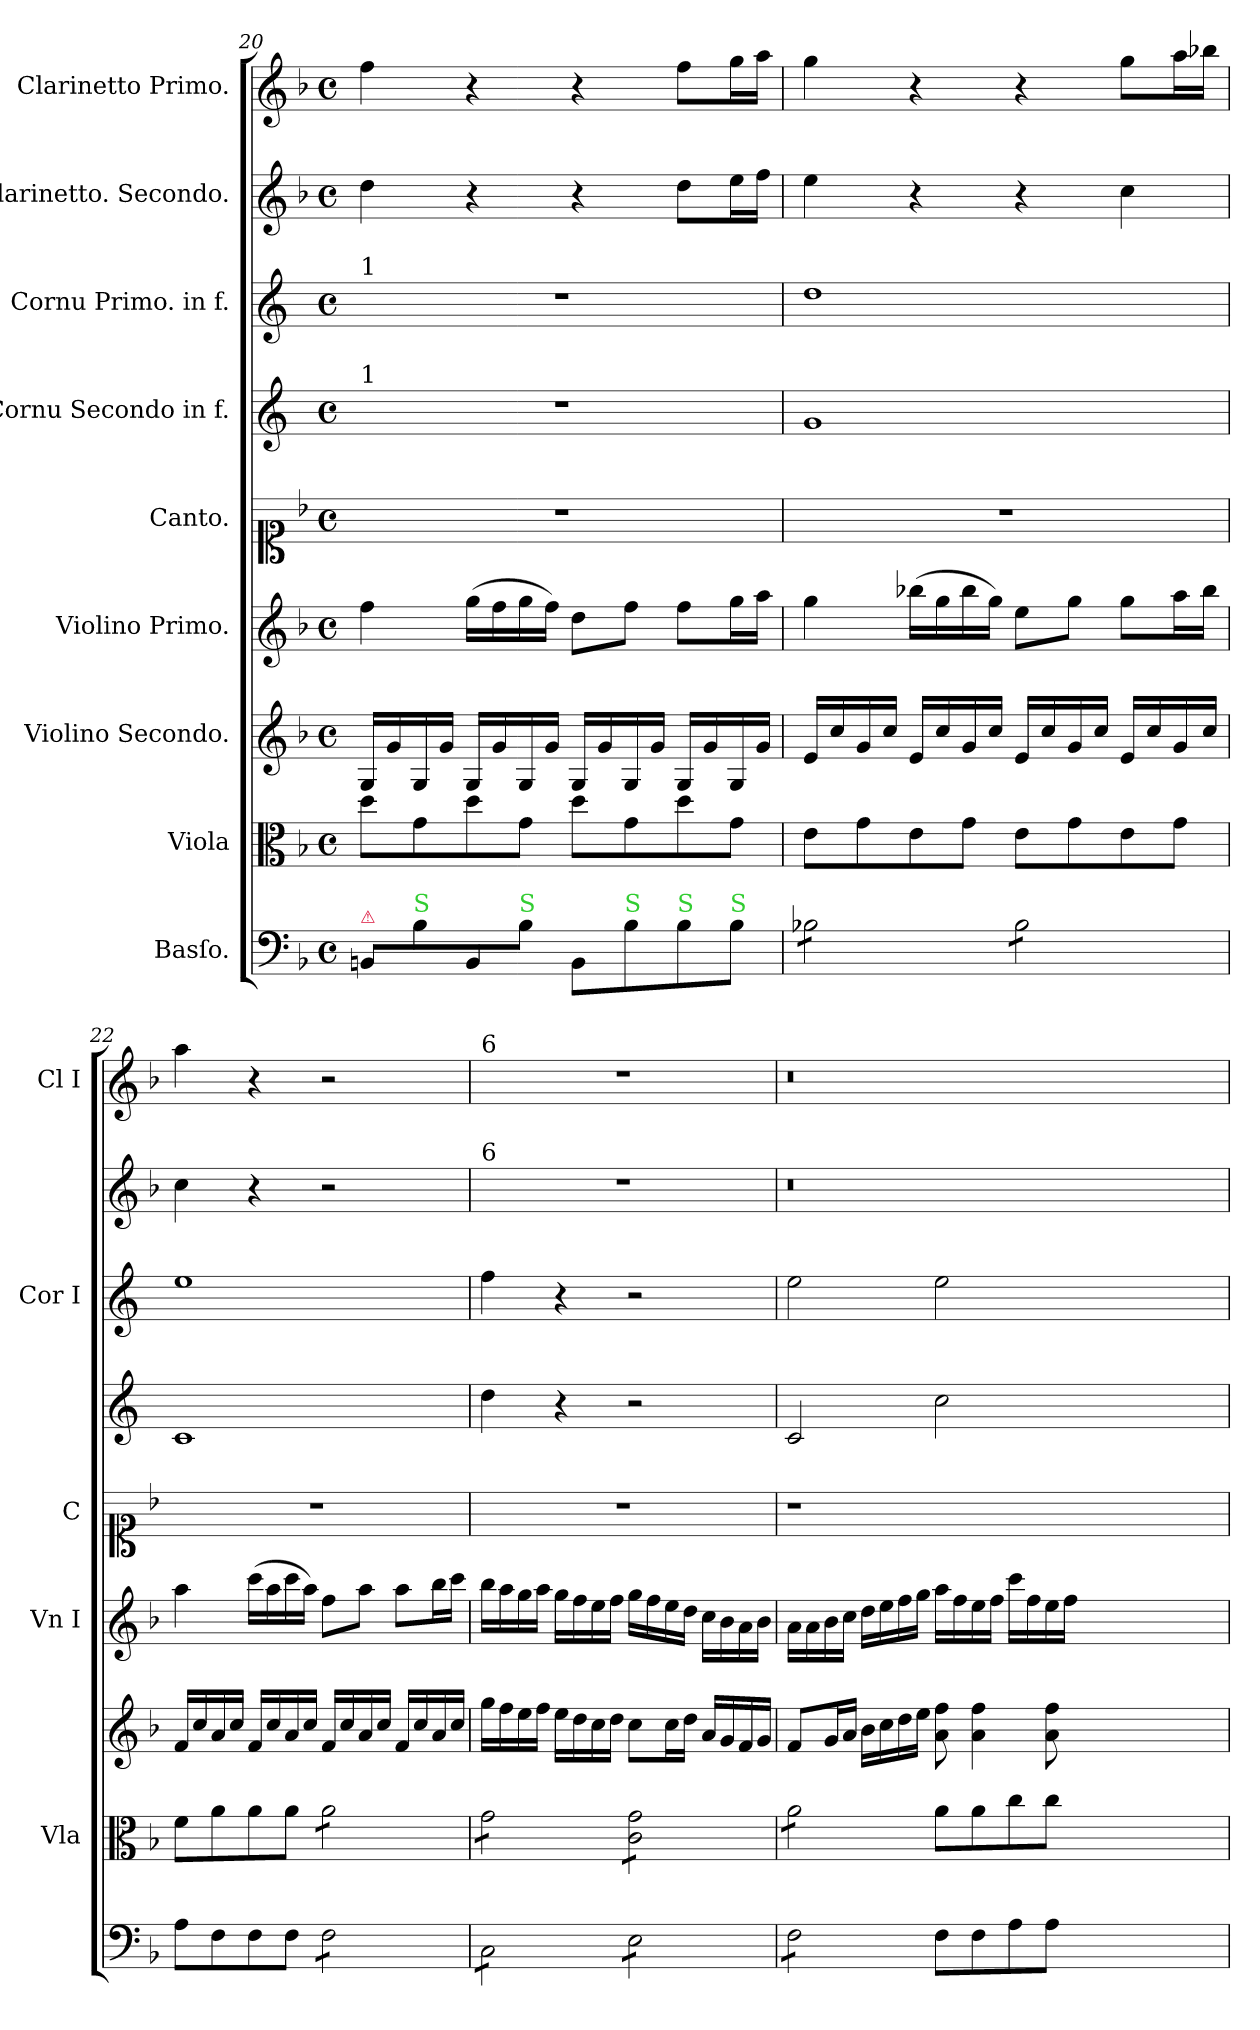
**kern	**kern	**kern	**kern	**kern	**kern	**kern	**kern	**kern
*part9	*part8	*part7	*part6	*part5	*part4	*part3	*part2	*part1
*staff9	*staff8	*staff7	*staff6	*staff5	*staff4	*staff3	*staff2	*staff1
*I"Basſo.	*I"Viola	*I"Violino Secondo.	*I"Violino Primo.	*I"Canto.	*I"Cornu Secondo in f.	*I"Cornu Primo. in f.	*I"Clarinetto. Secondo.	*I"Clarinetto Primo.
*	*I'Vla	*	*I'Vn I	*I'C	*	*I'Cor I	*	*I'Cl I
*clefF4	*clefC3	*clefG2	*clefG2	*clefC1	*clefG2	*clefG2	*clefG2	*clefG2
*	*	*	*	*	*ITrd4c7	*ITrd4c7	*	*
*k[b-]	*k[b-]	*k[b-]	*k[b-]	*k[b-]	*k[b-]	*k[b-]	*k[b-]	*k[b-]
*F:	*F:	*F:	*F:	*F:	*	*	*F:	*F:
*M4/4	*M4/4	*M4/4	*M4/4	*M4/4	*M4/4	*M4/4	*M4/4	*M4/4
*met(c)	*met(c)	*met(c)	*met(c)	*met(c)	*met(c)	*met(c)	*met(c)	*met(c)
=20	=20	=20	=20	=20	=20	=20	=20	=20
!	!	!	!	!	!	!LO:TX:a:t=1	!	!
!	!	!	!	!	!LO:TX:a:t=1	!	!	!
!LO:TX:a:color=crimson:t=⚠	!	!	!	!	!	!	!	!
8BBn/L	8dd\L	16G/LL	4ff\	1r	1r	1r	4dd\	4ff\
.	.	16g/	.	.	.	.	.	.
!LO:TX:a:color=limegreen:t=S	!	!	!	!	!	!	!	!
8B-\	8g\	16G/	.	.	.	.	.	.
.	.	16g/JJ	.	.	.	.	.	.
8BB/	8dd\	16G/LL	(16gg\LL	.	.	.	4r	4r
.	.	16g/	16ff\	.	.	.	.	.
!LO:TX:a:color=limegreen:t=S	!	!	!	!	!	!	!	!
8B-\J	8g\J	16G/	16gg\	.	.	.	.	.
.	.	16g/JJ	16ff\JJ)	.	.	.	.	.
8BB/L	8dd\L	16G/LL	8dd\L	.	.	.	4r	4r
.	.	16g/	.	.	.	.	.	.
!LO:TX:a:color=limegreen:t=S	!	!	!	!	!	!	!	!
8B-\	8g\	16G/	8ff\J	.	.	.	.	.
.	.	16g/JJ	.	.	.	.	.	.
!LO:TX:a:color=limegreen:t=S	!	!	!	!	!	!	!	!
8B-\	8dd\	16G/LL	8ff\L	.	.	.	8dd\L	8ff\L
.	.	16g/	.	.	.	.	.	.
!LO:TX:a:color=limegreen:t=S	!	!	!	!	!	!	!	!
8B-\J	8g\J	16G/	16gg\L	.	.	.	16ee\L	16gg\L
.	.	16g/JJ	16aa\JJ	.	.	.	16ff\JJ	16aa\JJ
=21	=21	=21	=21	=21	=21	=21	=21	=21
*tremolo	*	*	*	*	*	*	*	*
8B-X\L	8e\L	16e/LL	4gg\	1r	1c	1g	4ee\	4gg\
.	.	16cc/	.	.	.	.	.	.
8B-X\	8g\	16g/	.	.	.	.	.	.
.	.	16cc/JJ	.	.	.	.	.	.
8B-X\	8e\	16e/LL	(16bb-X\LL	.	.	.	4r	4r
.	.	16cc/	16gg\	.	.	.	.	.
8B-X\J	8g\J	16g/	16bb-\	.	.	.	.	.
.	.	16cc/JJ	16gg\JJ)	.	.	.	.	.
8B-\L	8e\L	16e/LL	8ee\L	.	.	.	4r	4r
.	.	16cc/	.	.	.	.	.	.
8B-\	8g\	16g/	8gg\J	.	.	.	.	.
.	.	16cc/JJ	.	.	.	.	.	.
8B-\	8e\	16e/LL	8gg\L	.	.	.	4cc\	8gg\L
.	.	16cc/	.	.	.	.	.	.
8B-\J	8g\J	16g/	16aa\L	.	.	.	.	16aa\L
*Xtremolo	*	*	*	*	*	*	*	*
.	.	16cc/JJ	16bb-\JJ	.	.	.	.	16bb-X\JJ
=22	=22	=22	=22	=22	=22	=22	=22	=22
8A\L	8f\L	16f/LL	4aa\	1r	1F	1a	4cc\	4aa\
.	.	16cc/	.	.	.	.	.	.
8F\	8a\	16a/	.	.	.	.	.	.
.	.	16cc/JJ	.	.	.	.	.	.
8F\	8a\	16f/LL	(16ccc\LL	.	.	.	4r	4r
.	.	16cc/	16aa\	.	.	.	.	.
8F\J	8a\J	16a/	16ccc\	.	.	.	.	.
.	.	16cc/JJ	16aa\JJ)	.	.	.	.	.
*tremolo	*	*	*	*	*	*	*	*
*	*tremolo	*	*	*	*	*	*	*
8F\L	8a\L	16f/LL	8ff\L	.	.	.	2r	2r
.	.	16cc/	.	.	.	.	.	.
8F\	8a\	16a/	8aa\J	.	.	.	.	.
.	.	16cc/JJ	.	.	.	.	.	.
8F\	8a\	16f/LL	8aa\L	.	.	.	.	.
.	.	16cc/	.	.	.	.	.	.
8F\J	8a\J	16a/	16bb-\L	.	.	.	.	.
.	.	16cc/JJ	16ccc\JJ	.	.	.	.	.
=23	=23	=23	=23	=23	=23	=23	=23	=23
!	!	!	!	!	!	!	!	!LO:TX:a:t=6
!	!	!	!	!	!	!	!LO:TX:a:t=6	!
8C\L	8g\L	16gg\LL	16bb-\LL	1r	4g\	4b-\	1r	1r
.	.	16ff\	16aa\	.	.	.	.	.
8C\	8g\	16ee\	16gg\	.	.	.	.	.
.	.	16ff\JJ	16aa\JJ	.	.	.	.	.
8C\	8g\	16ee\LL	16gg\LL	.	4r	4r	.	.
.	.	16dd\	16ff\	.	.	.	.	.
8C\J	8g\J	16cc\	16ee\	.	.	.	.	.
.	.	16dd\JJ	16ff\JJ	.	.	.	.	.
8E\L	8c\ 8g\L	8cc\L	16gg\LL	.	2r	2r	.	.
.	.	.	16ff\	.	.	.	.	.
8E\	8c\ 8g\	16cc\L	16ee\	.	.	.	.	.
.	.	16dd\JJ	16dd\JJ	.	.	.	.	.
8E\	8c\ 8g\	16a/LL	16cc\LL	.	.	.	.	.
.	.	16g/	16b-\	.	.	.	.	.
8E\J	8c\ 8g\J	16f/	16a\	.	.	.	.	.
.	.	16g/JJ	16b-\JJ	.	.	.	.	.
=24	=24	=24	=24	=24	=24	=24	=24	=24
8F\L	8a\L	8f/L	16a\LL	1r	2F/	2a\	0.r	0.r
.	.	.	16a\	.	.	.	.	.
8F\	8a\	16g/L	16b-\	.	.	.	.	.
.	.	16a/JJ	16cc\JJ	.	.	.	.	.
8F\	8a\	16b-\LL	16dd\LL	.	.	.	.	.
.	.	16cc\	16ee\	.	.	.	.	.
8F\J	8a\J	16dd\	16ff\	.	.	.	.	.
*	*Xtremolo	*	*	*	*	*	*	*
*Xtremolo	*	*	*	*	*	*	*	*
.	.	16ee\JJ	16gg\JJ	.	.	.	.	.
8F\L	8a\L	8a\ 8ff\	16aa\LL	.	2f\	2a\	.	.
.	.	.	16ff\	.	.	.	.	.
8F\	8a\	4a\ 4ff\	16ee\	.	.	.	.	.
.	.	.	16ff\JJ	.	.	.	.	.
8A\	8cc\	.	16ccc\LL	.	.	.	.	.
.	.	.	16ff\	.	.	.	.	.
8A\J	8cc\J	8a\ 8ff\	16ee\	.	.	.	.	.
.	.	.	16ff\JJ	.	.	.	.	.
0ryy	0ryy	0ryy	0ryy	0ryy	0ryy	0ryy	.	.
=	=	=	=	=	=	=	=	=
*-	*-	*-	*-	*-	*-	*-	*-	*-
